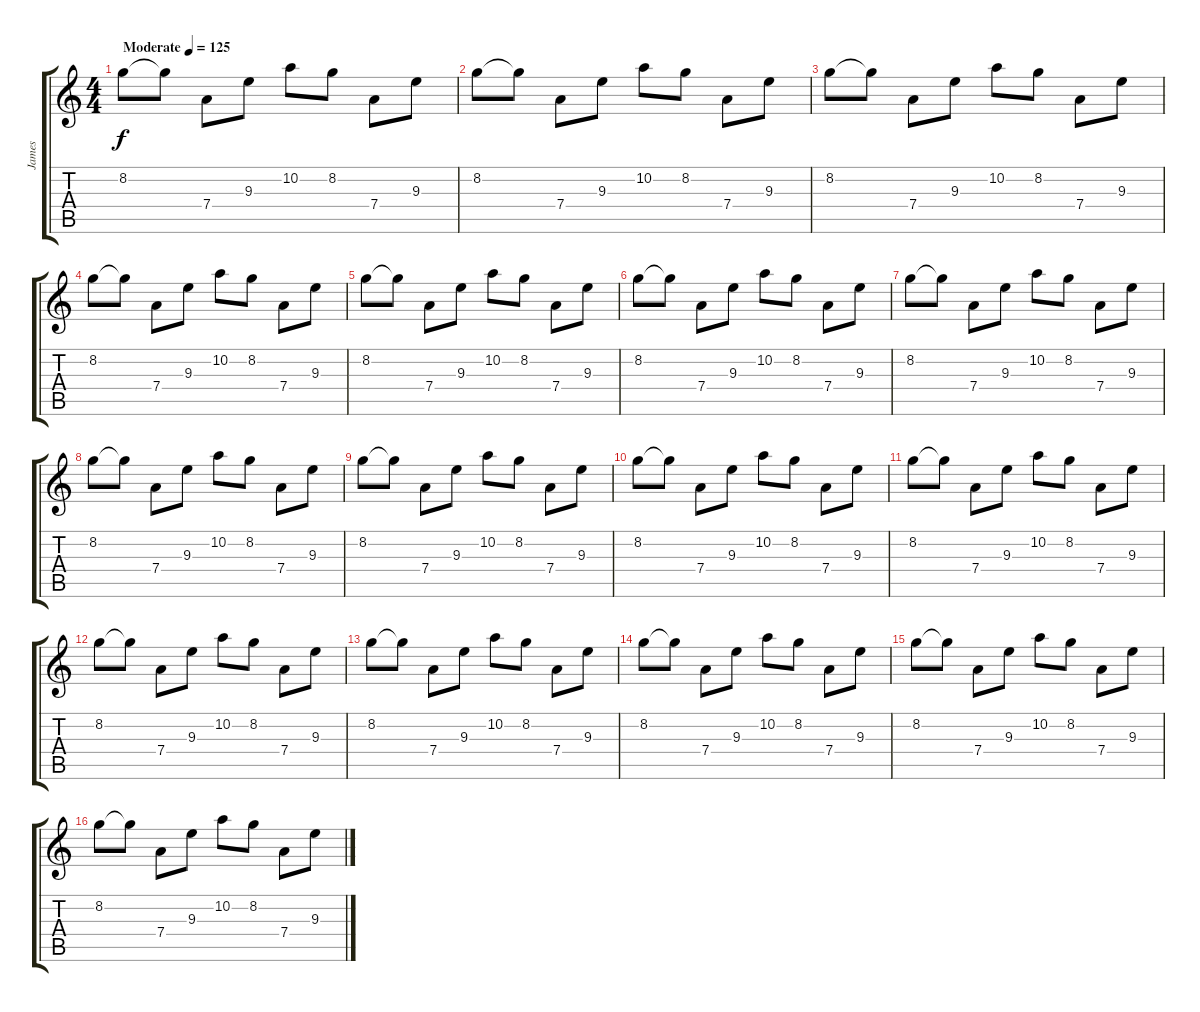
\track ("James" "James") {instrument electricguitarjazz}
\staff {score tabs}
\tuning (E4 B3 G3 D3 A2 D2) {hide}
\ts (4 4)
\tempo (125 "Moderate")
\clef g2
\ks c
8.2.8{dy f instrument electricguitarjazz} 8.2{t}.8 7.4.8 9.3.8 10.2.8 8.2.8 7.4.8 9.3.8 |
8.2.8 8.2{t}.8 7.4.8 9.3.8 10.2.8 8.2.8 7.4.8 9.3.8 |
8.2.8 8.2{t}.8 7.4.8 9.3.8 10.2.8 8.2.8 7.4.8 9.3.8 |
8.2.8 8.2{t}.8 7.4.8 9.3.8 10.2.8 8.2.8 7.4.8 9.3.8 |
8.2.8 8.2{t}.8 7.4.8 9.3.8 10.2.8 8.2.8 7.4.8 9.3.8 |
8.2.8 8.2{t}.8 7.4.8 9.3.8 10.2.8 8.2.8 7.4.8 9.3.8 |
8.2.8 8.2{t}.8 7.4.8 9.3.8 10.2.8 8.2.8 7.4.8 9.3.8 |
8.2.8 8.2{t}.8 7.4.8 9.3.8 10.2.8 8.2.8 7.4.8 9.3.8 |
8.2.8 8.2{t}.8 7.4.8 9.3.8 10.2.8 8.2.8 7.4.8 9.3.8 |
8.2.8 8.2{t}.8 7.4.8 9.3.8 10.2.8 8.2.8 7.4.8 9.3.8 |
8.2.8 8.2{t}.8 7.4.8 9.3.8 10.2.8 8.2.8 7.4.8 9.3.8 |
8.2.8 8.2{t}.8 7.4.8 9.3.8 10.2.8 8.2.8 7.4.8 9.3.8 |
8.2.8 8.2{t}.8 7.4.8 9.3.8 10.2.8 8.2.8 7.4.8 9.3.8 |
8.2.8 8.2{t}.8 7.4.8 9.3.8 10.2.8 8.2.8 7.4.8 9.3.8 |
8.2.8 8.2{t}.8 7.4.8 9.3.8 10.2.8 8.2.8 7.4.8 9.3.8 |
8.2.8 8.2{t}.8 7.4.8 9.3.8 10.2.8 8.2.8 7.4.8 9.3.8
